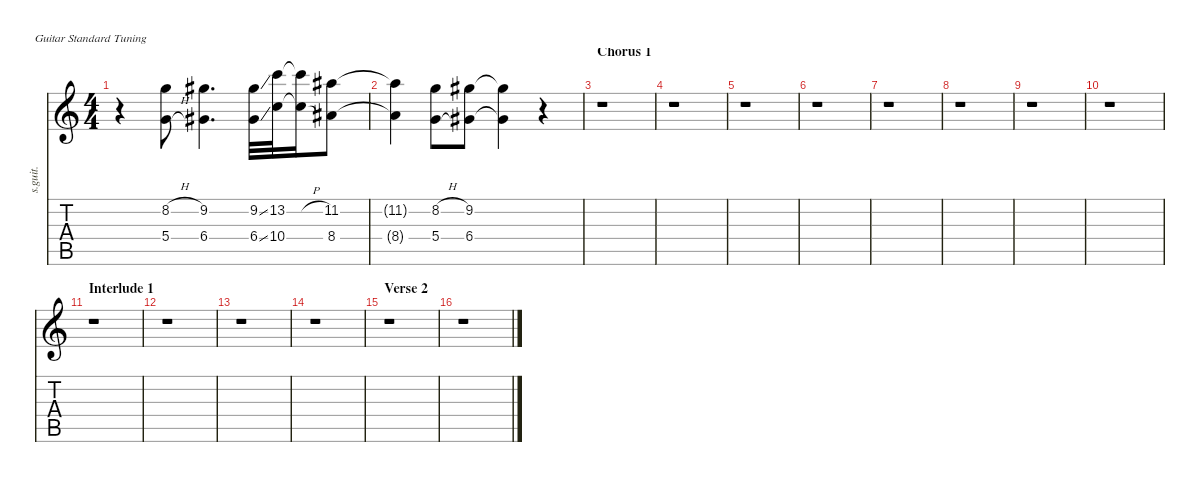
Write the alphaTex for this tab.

\defaultSystemsLayout 4
\hideDynamics
\bracketExtendMode nobrackets
\track ("Billie Joe Amrstrong - Lead" "s.guit.") {instrument distortionguitar}
\staff {score tabs}
\tuning (E4 B3 G3 D3 A2 E2)
\ts (4 4)
\tempo (84 hide)
\clef g2
\ks c
r.4{dy f} (8.2{h} 5.4{h}).8{lyrics (0 "") lyrics (1 "") lyrics (2 "") lyrics (3 "") lyrics (4 "")} (9.2{acc #} 6.4{acc #}).4{d lyrics (0 "") lyrics (1 "") lyrics (2 "") lyrics (3 "") lyrics (4 "")} (9.2{ss acc #} 6.4{ss acc #}).32{lyrics (0 "") lyrics (1 "") lyrics (2 "") lyrics (3 "") lyrics (4 "")} (13.2 10.4).32{lyrics (0 "") lyrics (1 "") lyrics (2 "") lyrics (3 "") lyrics (4 "")} (13.2{h t} 10.4{h t}).16{lyrics (0 "") lyrics (1 "") lyrics (2 "") lyrics (3 "") lyrics (4 "")} (11.2{acc #} 8.4{acc #}).8{lyrics (0 "") lyrics (1 "") lyrics (2 "") lyrics (3 "") lyrics (4 "")} |
(11.2{t acc #} 8.4{t acc #}).4{lyrics (0 "") lyrics (1 "") lyrics (2 "") lyrics (3 "") lyrics (4 "")} (8.2{h} 5.4{h}).8{lyrics (0 "") lyrics (1 "") lyrics (2 "") lyrics (3 "") lyrics (4 "")} (9.2{acc #} 6.4{acc #}).8{lyrics (0 "") lyrics (1 "") lyrics (2 "") lyrics (3 "") lyrics (4 "")} (9.2{t acc #} 6.4{t acc #}).4{lyrics (0 "") lyrics (1 "") lyrics (2 "") lyrics (3 "") lyrics (4 "")} r.4 |
\section ("" "Chorus 1")
r.1 |
r.1 |
r.1 |
r.1 |
r.1 |
r.1 |
r.1 |
r.1 |
\section ("" "Interlude 1")
r.1 |
r.1 |
r.1 |
r.1 |
\section ("" "Verse 2")
r.1 |
r.1
